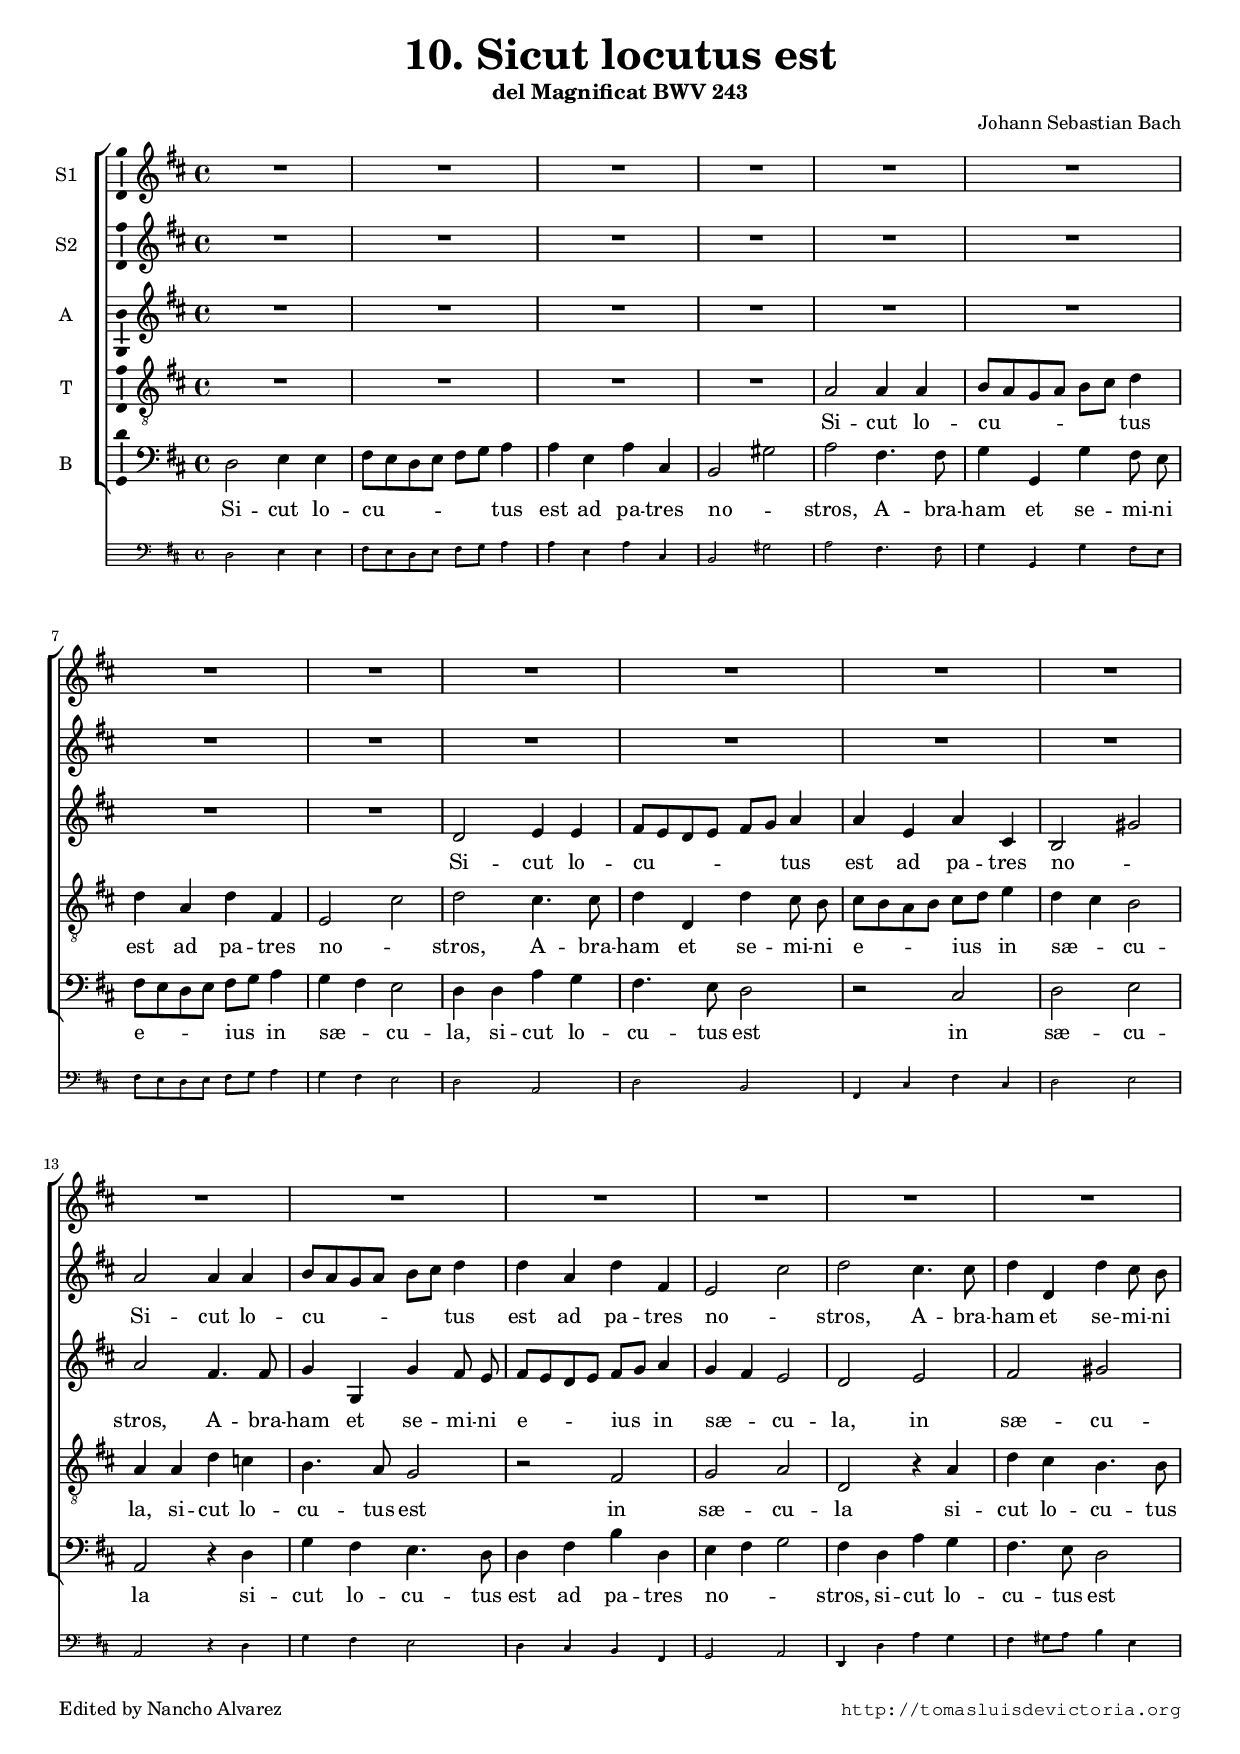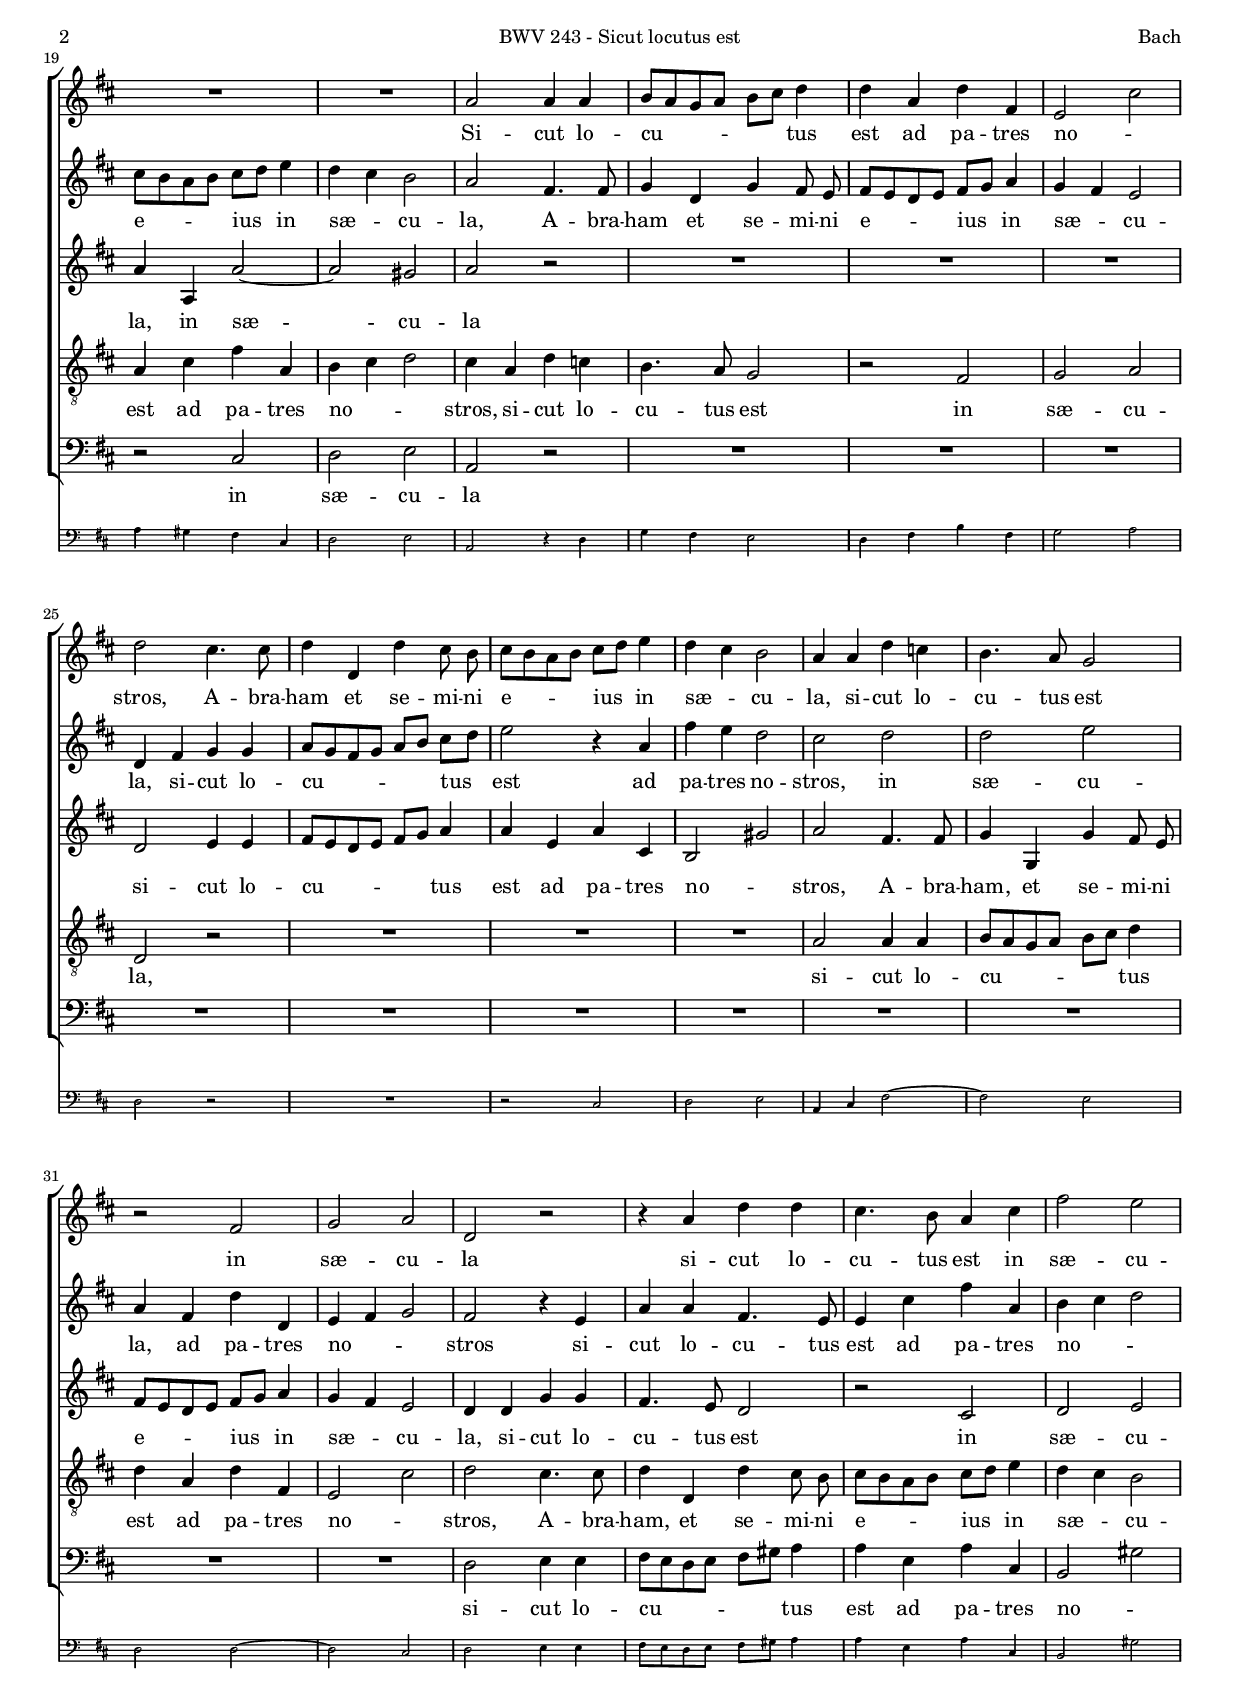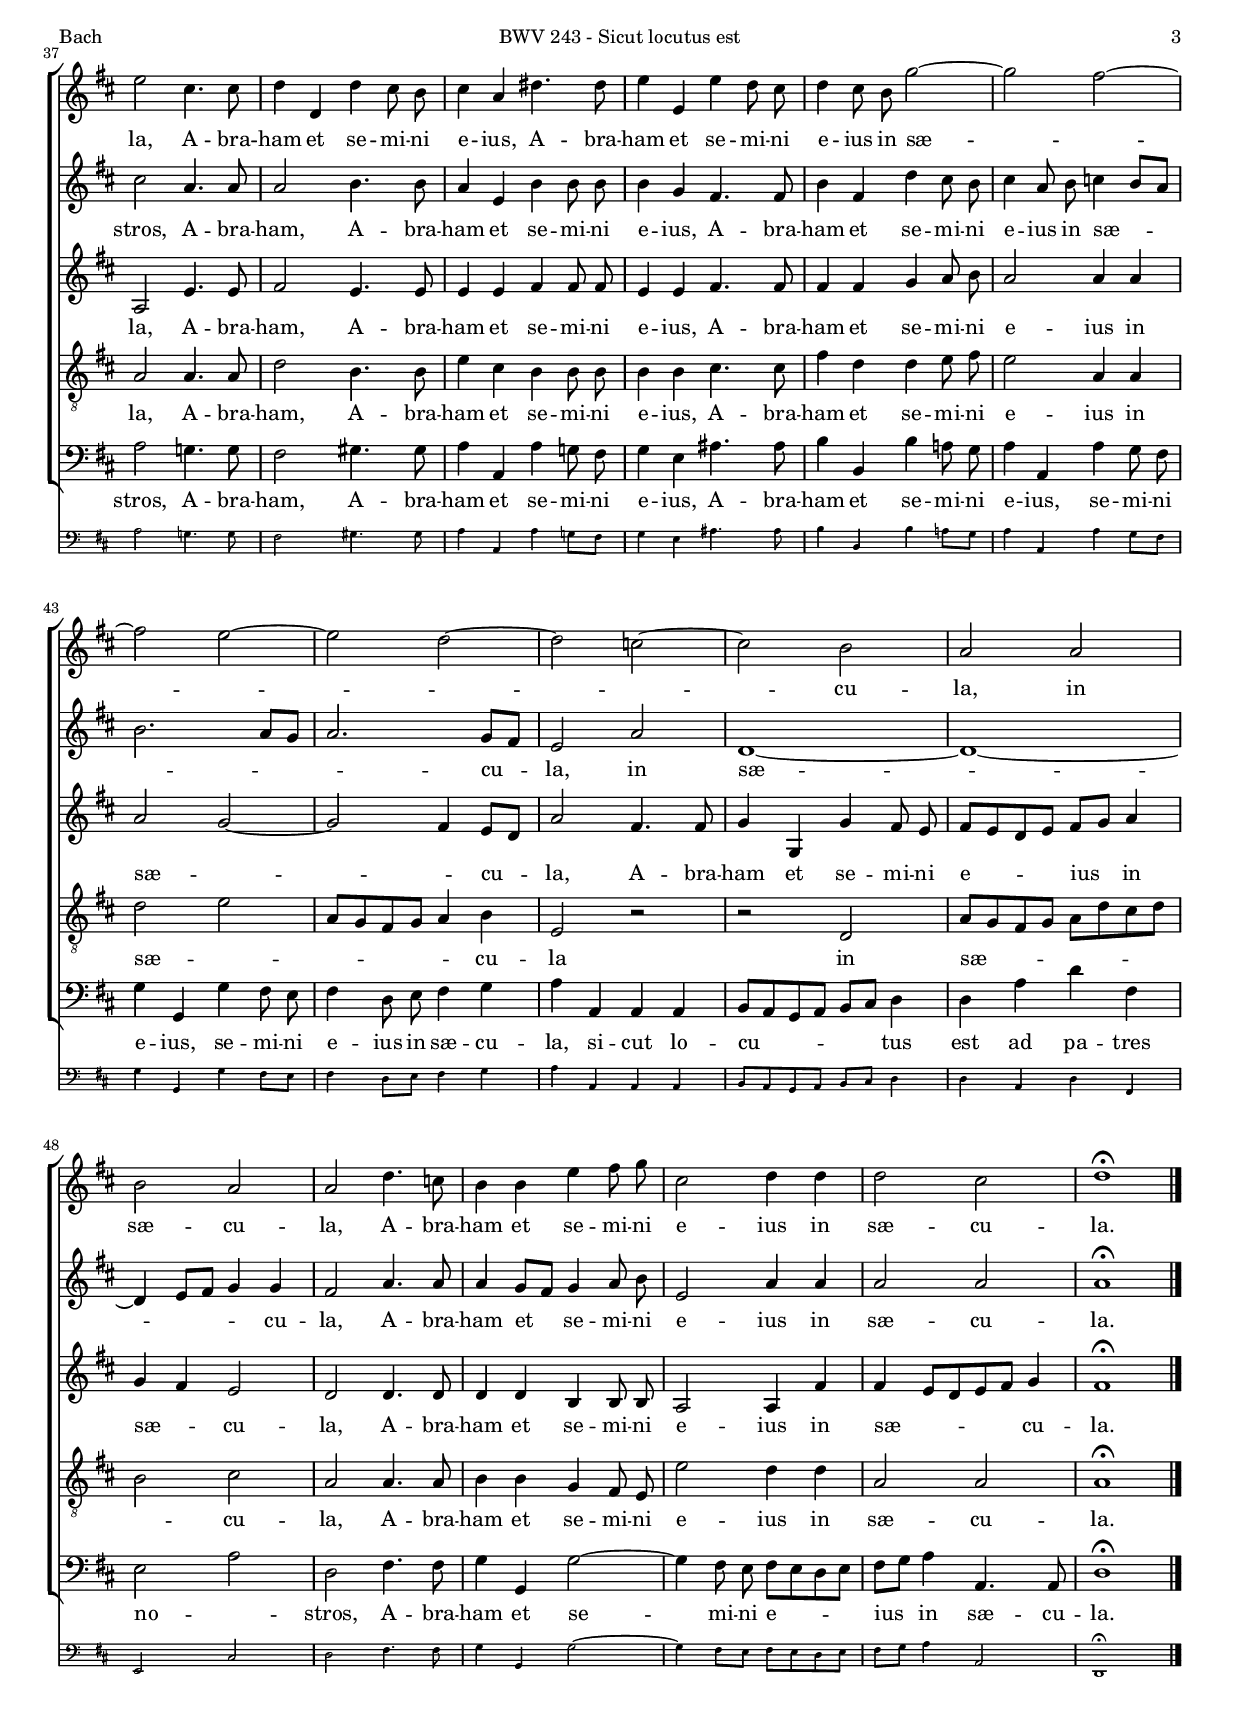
\version "2.18.0"

#(set-default-paper-size "a4")
#(set-global-staff-size 16.4)
#(ly:set-option 'point-and-click #f)
%mobile -s12.5 -i0.2 -m6

italicas=\override LyricText.font-shape = #'italic
rectas=\override LyricText.font-shape = #'upright
ss=\once \set suggestAccidentals = ##t
mtempo={\tempo 4 = 100}
mtempob={\tempo 4 = 50}


htitle="BWV 243 - Sicut locutus est"
hcomposer="Bach"

\header {
	title=\markup{\fontsize #3 "10. Sicut locutus est"}
	subtitle="del Magnificat BWV 243"
%	subsubtitle=\markup{\null \vspace #1 }
	composer="Johann Sebastian Bach"
        pdfauthor=\composer
	%opus="(-)"
	%poet=\markup{}
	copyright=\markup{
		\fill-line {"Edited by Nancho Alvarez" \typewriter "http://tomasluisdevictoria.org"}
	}
%	tagline=""
}


global={\key d \major \time 4/4 \skip 1*53 \bar "|." }

cantus={
	R1*4/4 |
	R1*4/4 |
	R1*4/4 |
	R1*4/4 |
%5
	R1*4/4 |
	R1*4/4 |
	R1*4/4 |
	R1*4/4 |
	R1*4/4 |
%10
	R1*4/4 |
	R1*4/4 |
	R1*4/4 |
	R1*4/4 |
	R1*4/4 |
%15
	R1*4/4 |
	R1*4/4 |
	R1*4/4 |
	R1*4/4 |
	R1*4/4 |
%20
	R1*4/4 |
	a'2 a'4 a' |
	b'8 a' g' a' b' cis'' d''4 |
	d'' a' d'' fis' |
	e'2 cis'' |
%25
	d'' cis''4. cis''8 |
	d''4 d' d'' cis''8 \noBeam b' |
	cis'' b' a' b' cis'' d'' e''4 |
	d'' cis'' b'2 |
	a'4 a' d'' c'' |
%30
	b'4. a'8 g'2 |
	r fis' |
	g' a' |
	d' r |
	r4 a' d'' d'' |
%35
	cis''4. b'8 a'4 cis'' |
	fis''2 e'' |
	e'' cis''4. cis''8 |
	d''4 d' d'' cis''8 \noBeam b' |
	cis''4 a' dis''4. dis''8 |
%40
	e''4 e' e'' d''8 \noBeam cis'' |
	d''4 cis''8 \noBeam b' g''2 ~ |
	g'' fis'' ~ |
	fis'' e'' ~ |
	e'' d'' ~ |
%45
	d'' c'' ~ |
	c'' b' |
	a' a' |
	b' a' |
	a' d''4. c''8 |
%50
	b'4 b' e'' fis''8 \noBeam g'' |
	cis''2 d''4 d'' |
	d''2 cis'' |
	d''1^\fermata
}

cantusdos= {
	R1*4/4 |
	R1*4/4 |
	R1*4/4 |
	R1*4/4 |
%5
	R1*4/4 |
	R1*4/4 |
	R1*4/4 |
	R1*4/4 |
	R1*4/4 |
%10
	R1*4/4 |
	R1*4/4 |
	R1*4/4 |
	a'2 a'4 a' |
	b'8 a' g' a' b' cis'' d''4 |
%15
	d'' a' d'' fis' |
	e'2 cis'' |
	d'' cis''4. cis''8 |
	d''4 d' d'' cis''8 \noBeam b' |
	cis'' b' a' b' cis'' d'' e''4 |
%20
	d'' cis'' b'2 |
	a' fis'4. fis'8 |
	g'4 d' g' fis'8 \noBeam e' |
	fis' e' d' e' fis' g' a'4 |
	g' fis' e'2 |
%25
	d'4 fis' g' g' |
	a'8 g' fis' g' a' b' cis''[ d''] |
	e''2 r4 a' |
	fis'' e'' d''2 |
	cis'' d'' |
%30
	d'' e'' |
	a'4 fis' d'' d' |
	e' fis' g'2 |
	fis' r4 e' |
	a' a' fis'4. e'8 |
%35
	e'4 cis'' fis'' a' |
	b' cis'' d''2 |
	cis'' a'4. a'8 |
	a'2 b'4. b'8 |
	a'4 e' b' b'8 \noBeam b' |
%40
	b'4 g' fis'4. fis'8 |
	b'4 fis' d'' cis''8 \noBeam b' |
	cis''4 a'8 \noBeam b' c''4 b'8 a' |
	b'2. a'8 g' |
	a'2. g'8 fis' |
%45
	e'2 a' |
	d'1 ~ |
	d' ~ |
	d'4 e'8 fis' g'4 g' |
	fis'2 a'4. a'8 |
%50
	a'4 g'8 fis' g'4 a'8 \noBeam b' |
	e'2 a'4 a' |
	a'2 a' |
	a'1^\fermata
}

altus={
	R1*4/4 |
	R1*4/4 |
	R1*4/4 |
	R1*4/4 |
%5
	R1*4/4 |
	R1*4/4 |
	R1*4/4 |
	R1*4/4 |
	d'2 e'4 e' |
%10
	fis'8 e' d' e' fis' g' a'4 |
	a' e' a' cis' |
	b2 gis' |
	a' fis'4. fis'8 |
	g'4 g g' fis'8 \noBeam e' |
%15
	fis' e' d' e' fis' g' a'4 |
	g' fis' e'2 |
	d' e' |
	fis' gis' |
	a'4 a a'2 ~ |
%20
	a' gis' |
	a' r |
	R1*4/4 |
	R1*4/4 |
	R1*4/4 |
%25
	d'2 e'4 e' |
	fis'8 e' d' e' fis' g' a'4 |
	a' e' a' cis' |
	b2 gis' |
	a' fis'4. fis'8 |
%30
	g'4 g g' fis'8 \noBeam e' |
	fis' e' d' e' fis' g' a'4 |
	g' fis' e'2 |
	d'4 d' g' g' |
	fis'4. e'8 d'2 |
%35
	r cis' |
	d' e' |
	a e'4. e'8 |
	fis'2 e'4. e'8 |
	e'4 e' fis' fis'8 \noBeam fis' |
%40
	e'4 e' fis'4. fis'8 |
	fis'4 fis' g' a'8 \noBeam b' |
	a'2 a'4 a' |
	a'2 g' ~ |
	g' fis'4 e'8 d' |
%45
	a'2 fis'4. fis'8 |
	g'4 g g' fis'8 \noBeam e' |
	fis' e' d' e' fis' g' a'4 |
	g' fis' e'2 |
	d' d'4. d'8 |
%50
	d'4 d' b b8 \noBeam b |
	a2 a4 fis' |
	fis'  e'8[ d' e' fis'] g'4  |
	fis'1^\fermata
}

tenor={
	R1*4/4 |
	R1*4/4 |
	R1*4/4 |
	R1*4/4 |
%5
	a2 a4 a |
	b8 a g a b cis' d'4 |
	d' a d' fis |
	e2 cis' |
	d' cis'4. cis'8 |
%10
	d'4 d d' cis'8 \noBeam b |
	cis' b a b cis' d' e'4 |
	d' cis' b2 |
	a4 a d' c' |
	b4. a8 g2 |
%15
	r fis |
	g a |
	d r4 a |
	d' cis' b4. b8 |
	a4 cis' fis' a |
%20
	b cis' d'2 |
	cis'4 a d' c' |
	b4. a8 g2 |
	r fis |
	g a |
%25
	d r |
	R1*4/4 |
	R1*4/4 |
	R1*4/4 |
	a2 a4 a |
%30
	b8 a g a b cis' d'4 |
	d' a d' fis |
	e2 cis' |
	d' cis'4. cis'8 |
	d'4 d d' cis'8 \noBeam b |
%35
	cis' b a b cis' d' e'4 |
	d' cis' b2 |
	a a4. a8 |
	d'2 b4. b8 |
	e'4 cis' b b8 \noBeam b |
%40
	b4 b cis'4. cis'8 |
	fis'4 d' d' e'8 \noBeam fis' |
	e'2 a4 a |
	d'2 e' |
	a8 g fis g a4 b |
%45
	e2 r |
	r d |
	a8 g fis g a d' cis' d' |
	b2 cis' |
	a a4. a8 |
%50
	b4 b g fis8 \noBeam e |
	e'2 d'4 d' |
	a2 a |
	a1^\fermata
}

bassus={
	d2 e4 e |
	fis8 e d e fis g a4 |
	a e a cis |
	b,2 gis |
%5
	a fis4. fis8 |
	g4 g, g fis8 \noBeam e |
	fis e d e fis g a4 |
	g fis e2 |
	d4 d a g |
%10
	fis4. e8 d2 |
	r cis |
	d e |
	a, r4 d |
	g fis e4. d8 |
%15
	d4 fis b d |
	e fis g2 |
	fis4 d a g |
	fis4. e8 d2 |
	r cis |
%20
	d e |
	a, r |
	R1*4/4 |
	R1*4/4 |
	R1*4/4 |
%25
	R1*4/4 |
	R1*4/4 |
	R1*4/4 |
	R1*4/4 |
	R1*4/4 |
%30
	R1*4/4 |
	R1*4/4 |
	R1*4/4 |
	d2 e4 e |
	fis8 e d e fis gis a4 |
%35
	a e a cis |
	b,2 gis |
	a g!4. g8 |
	fis2 gis4. gis8 |
	a4 a, a g!8 \noBeam fis |
%40
	g4 e ais4. ais8 |
	b4 b, b a!8 \noBeam g |
	a4 a, a g8 \noBeam fis |
	g4 g, g fis8 \noBeam e |
	fis4 d8 \noBeam e fis4 g |
%45
	a a, a, a, |
	b,8 a, g, a, b, cis d4 |
	d a d' fis |
	e2 a |
	d fis4. fis8 |
%50
	g4 g, g2 ~ |
	g4 fis8 \noBeam e fis e d e |
	fis g a4 a,4. a,8 |
	d1^\fermata
}

textocantus=\lyricmode{
Si -- cut lo -- cu -- _ _ _ _ _ tus est ad pa -- tres no -- _ stros,
A -- bra -- ham et se -- mi -- ni e -- _ _ _ ius _ in sæ -- _ cu -- la,
si -- cut lo -- cu -- tus  est 
in sæ -- cu -- la
si -- cut lo -- cu -- tus est in  sæ -- cu -- la,
A -- bra -- ham et se -- mi -- ni e -- ius,
A -- bra -- ham
et se -- mi -- ni e -- ius in sæ --  _ _ _ _ _ _ _ _ _ cu --  la,
in sæ -- cu -- la,
A -- bra -- ham et se -- mi -- ni e -- ius in sæ -- cu -- la.
}

textocantusdos=\lyricmode{
Si -- cut lo -- cu -- _ _ _ _ _ tus est ad pa -- tres no -- _ stros,
A -- bra -- ham et se -- mi -- ni e -- _ _ _ ius _ in sæ -- _ cu -- la,
A -- bra -- ham et se -- mi -- ni e -- _ _ _ ius _ in sæ -- _ cu -- la,
si -- cut lo -- cu -- _ _ _ _ _ tus _ est ad pa -- tres no --  stros,
in sæ -- cu -- la,
ad pa -- tres no -- _ _ stros
si -- cut lo -- cu -- tus est
ad pa -- tres no -- _ _ stros,
A -- bra -- ham,
A -- bra -- ham et se -- mi -- ni e -- ius,
A -- bra -- ham
et se -- mi -- ni e -- ius in sæ --  _ _ _ _ _ _ cu -- _ la,
in sæ -- _ _ _ _ _ cu -- la,
A -- bra -- ham et _ se -- mi -- ni e -- ius in sæ -- cu -- la.
}

textoaltus=\lyricmode{
Si -- cut lo -- cu -- _ _ _ _ _ tus est ad pa -- tres no -- _ stros,
A -- bra -- ham et se -- mi -- ni e -- _ _ _ ius _ in sæ -- _ cu -- la,
in sæ -- cu -- la,
in sæ -- _ cu -- la
si -- cut lo -- cu -- _ _ _ _ _ tus est ad pa -- tres no -- _ stros,
A -- bra -- ham,
et se -- mi -- ni e -- _ _ _ ius _ in sæ -- _ cu -- la,
si -- cut lo -- cu -- tus est
in sæ -- cu -- la,
A -- bra -- ham, A -- bra -- ham et se -- mi -- ni e -- ius,
A -- bra -- ham
et se -- mi -- ni e -- ius in sæ --  _ _ _ cu -- _ la,
A -- bra -- ham et se -- mi -- ni e -- _ _ _ ius _ in sæ -- _ cu -- la,
A -- bra -- ham et se -- mi -- ni e -- ius in sæ -- _ _ _ _ cu -- la.
}

textotenor=\lyricmode{
Si -- cut lo -- cu -- _ _ _ _ _ tus est ad pa -- tres no -- _ stros,
A -- bra -- ham et se -- mi -- ni e -- _ _ _ ius _ in sæ -- _ cu -- la,
si -- cut lo -- cu -- tus est
in sæ -- cu -- la
si -- cut lo -- cu -- tus est ad  pa -- tres no -- _ _ stros,
si -- cut lo -- cu -- tus est
in sæ -- cu -- la,
si -- cut lo -- cu -- _ _ _ _ _ tus est ad pa -- tres no -- _ stros,
A -- bra -- ham,
et se -- mi -- ni e -- _ _ _ ius _ in sæ -- _ cu -- la,
A -- bra -- ham, A -- bra -- ham et se -- mi -- ni e -- ius,
A -- bra -- ham
et se -- mi -- ni e -- ius in sæ -- _ _ _ _ _ _ cu -- la
in sæ -- _ _ _ _ _ _ _ _ cu -- la,
A -- bra -- ham et se -- mi -- ni e -- ius 
in sæ -- cu -- la.
}

textobassus=\lyricmode{
Si -- cut lo -- cu -- _ _ _ _ _ tus est ad pa -- tres no -- _ stros,
A -- bra -- ham et se -- mi -- ni e -- _ _ _ ius _ in sæ -- _ cu -- la,
si -- cut lo -- cu -- tus est
in sæ -- cu -- la
si -- cut lo -- cu -- tus est ad  pa -- tres no -- _ _ stros,
si -- cut lo -- cu -- tus est
in sæ -- cu -- la
si -- cut lo -- cu -- _ _ _ _ _ tus est ad pa -- tres no -- _ stros,
A -- bra -- ham,
A -- bra -- ham et se -- mi -- ni e -- ius,
A -- bra -- ham et se -- mi -- ni e -- ius,
se -- mi -- ni e -- ius,
se -- mi -- ni e -- ius in sæ -- cu -- la,
si -- cut lo -- cu -- _ _ _ _ _ tus est ad pa -- tres no -- _ stros,
A -- bra -- ham et se -- _ mi -- ni e -- _ _ _ ius _
in sæ -- cu -- la.
}

continuo={
	d2 e4 e |
	fis8 e d e fis g a4 |
	a e a cis |
	b,2 gis |
%5
	a fis4. fis8 |
	g4 g, g fis8 e |
	fis e d e fis g a4 |
	g fis e2 |
	d2 a,
%10
	d b,
	fis,4 cis fis cis
	d2 e |
	a, r4 d |
	g fis e2
%15
	d4 cis b, fis,
	g,2 a,
	d,4 d a g
	fis4 gis8 a b4 e |
	a4 gis fis cis
%20
	d2 e |
	a, r4 d
	g4 fis e2
	d4 fis b fis
	g2 a
	d2 r
	R1
	r2 cis
	d e
	a,4 cis fis2 ~
	fis e
	d d ~
	d cis
	d2 e4 e |
	fis8 e d e fis gis a4 |
%35
	a e a cis |
	b,2 gis |
	a g!4. g8 |
	fis2 gis4. gis8 |
	a4 a, a g!8 fis |
%40
	g4 e ais4. ais8 |
	b4 b, b a!8 g |
	a4 a, a g8 fis |
	g4 g, g fis8 e |
	fis4 d8 e fis4 g |
%45
	a a, a, a, |
	b,8 a, g, a, b, cis d4 |
	d a, d fis, |
	e,2 cis
	d fis4. fis8 |
%50
	g4 g, g2 ~ |
	g4 fis8 e fis e d e |
	fis g a4 a,2
	d,1^\fermata
}


\score {\transpose c' c'{
  <<
\new ChoirStaff<<

	\new Staff <<\global
	\new Voice="v1" {
		\set Staff.instrumentName="S1 "
		\clef "treble"
		\cantus }
	\new Lyrics \lyricsto "v1" {\textocantus }
	>>
	
	\new Staff <<\global
	\new Voice="v5" {
		\set Staff.instrumentName="S2 "
		\clef "treble"
		\cantusdos }
	\new Lyrics \lyricsto "v5" {\textocantusdos }
	>>

	\new Staff <<\global
	\new Voice="v2" {
		\set Staff.instrumentName="A "
		\clef "treble"
		\altus }
	\new Lyrics \lyricsto "v2" {\textoaltus }
	>>
	
	\new Staff <<\global
	\new Voice="v3" {
		\set Staff.instrumentName="T "
		\clef "G_8"
		\tenor }
	\new Lyrics \lyricsto "v3" {\textotenor }
	>>

	\new Staff <<\global
	\new Voice="v4" {
		\set Staff.instrumentName="B "
		\clef "bass"
		\bassus }
	\new Lyrics \lyricsto "v4" {\textobassus }
	>>	
>>
    \new Staff \with{ 
      \remove Ambitus_engraver
      fontSize = #-4
      \override StaffSymbol #'staff-space = #(magstep -4)
      }<<\global
        \new Voice="v6" {
                \clef "bass"
                \continuo }
        >>
>>


	} % transpose

\layout{ 
	\context {\Lyrics 
		\override VerticalAxisGroup.staff-affinity = #UP
		\override VerticalAxisGroup.nonstaff-relatedstaff-spacing =
			#'((basic-distance . 0) (minimum-distance . 0) (padding . 1))
		\override LyricText.font-size = #1.2
		\override LyricHyphen.minimum-distance = #0.5
	}
	\context {\Score 
		tempoHideNote = ##t
		\override BarNumber.padding = #2 
	}
	\context {\Voice 
		melismaBusyProperties = #'()
		%autoBeaming = ##f
	}
	\context {\ChoirStaff 
                  \override StaffGrouper.staffgroup-staff-spacing =
                        #'((basic-distance . 15) (minimum-distance . 0) (padding . 1))
                  \override StaffGrouper.staff-staff-spacing =
                        #'((basic-distance . 11) (minimum-distance . 0) (padding . 1))
        }
	\context {\Staff 
                %\RemoveEmptyStaves
                %\override VerticalAxisGroup.remove-first = ##t
	%	\override VerticalAxisGroup.staff-staff-spacing =
	%		#'((basic-distance . 11) (minimum-distance . 0) (padding . 1))
		\consists Ambitus_engraver 
		\override LigatureBracket.padding = #1
	}
}

%\midi { \mtempo }

}


\paper{
	evenHeaderMarkup=\markup  \fill-line { \fromproperty #'page:page-number-string \htitle \hcomposer }
	oddHeaderMarkup= \markup  \fill-line { \on-the-fly #not-first-page \hcomposer \on-the-fly #not-first-page \htitle \on-the-fly #not-first-page \fromproperty #'page:page-number-string }
	%system-count=20
	%page-count = 8
	systems-per-page = 3
	ragged-last-bottom = ##f
	indent=0.8\cm
	system-system-spacing =
	#'((basic-distance . 20) (minimum-distance . 0) (padding . 5))
	top-system-spacing = % header
	#'((basic-distance . 12) (minimum-distance . 0) (padding . 0))
	last-bottom-spacing = % footer
	#'((basic-distance . 12) (minimum-distance . 0) (padding . 0))
	markup-system-spacing.padding = #1.5
}
